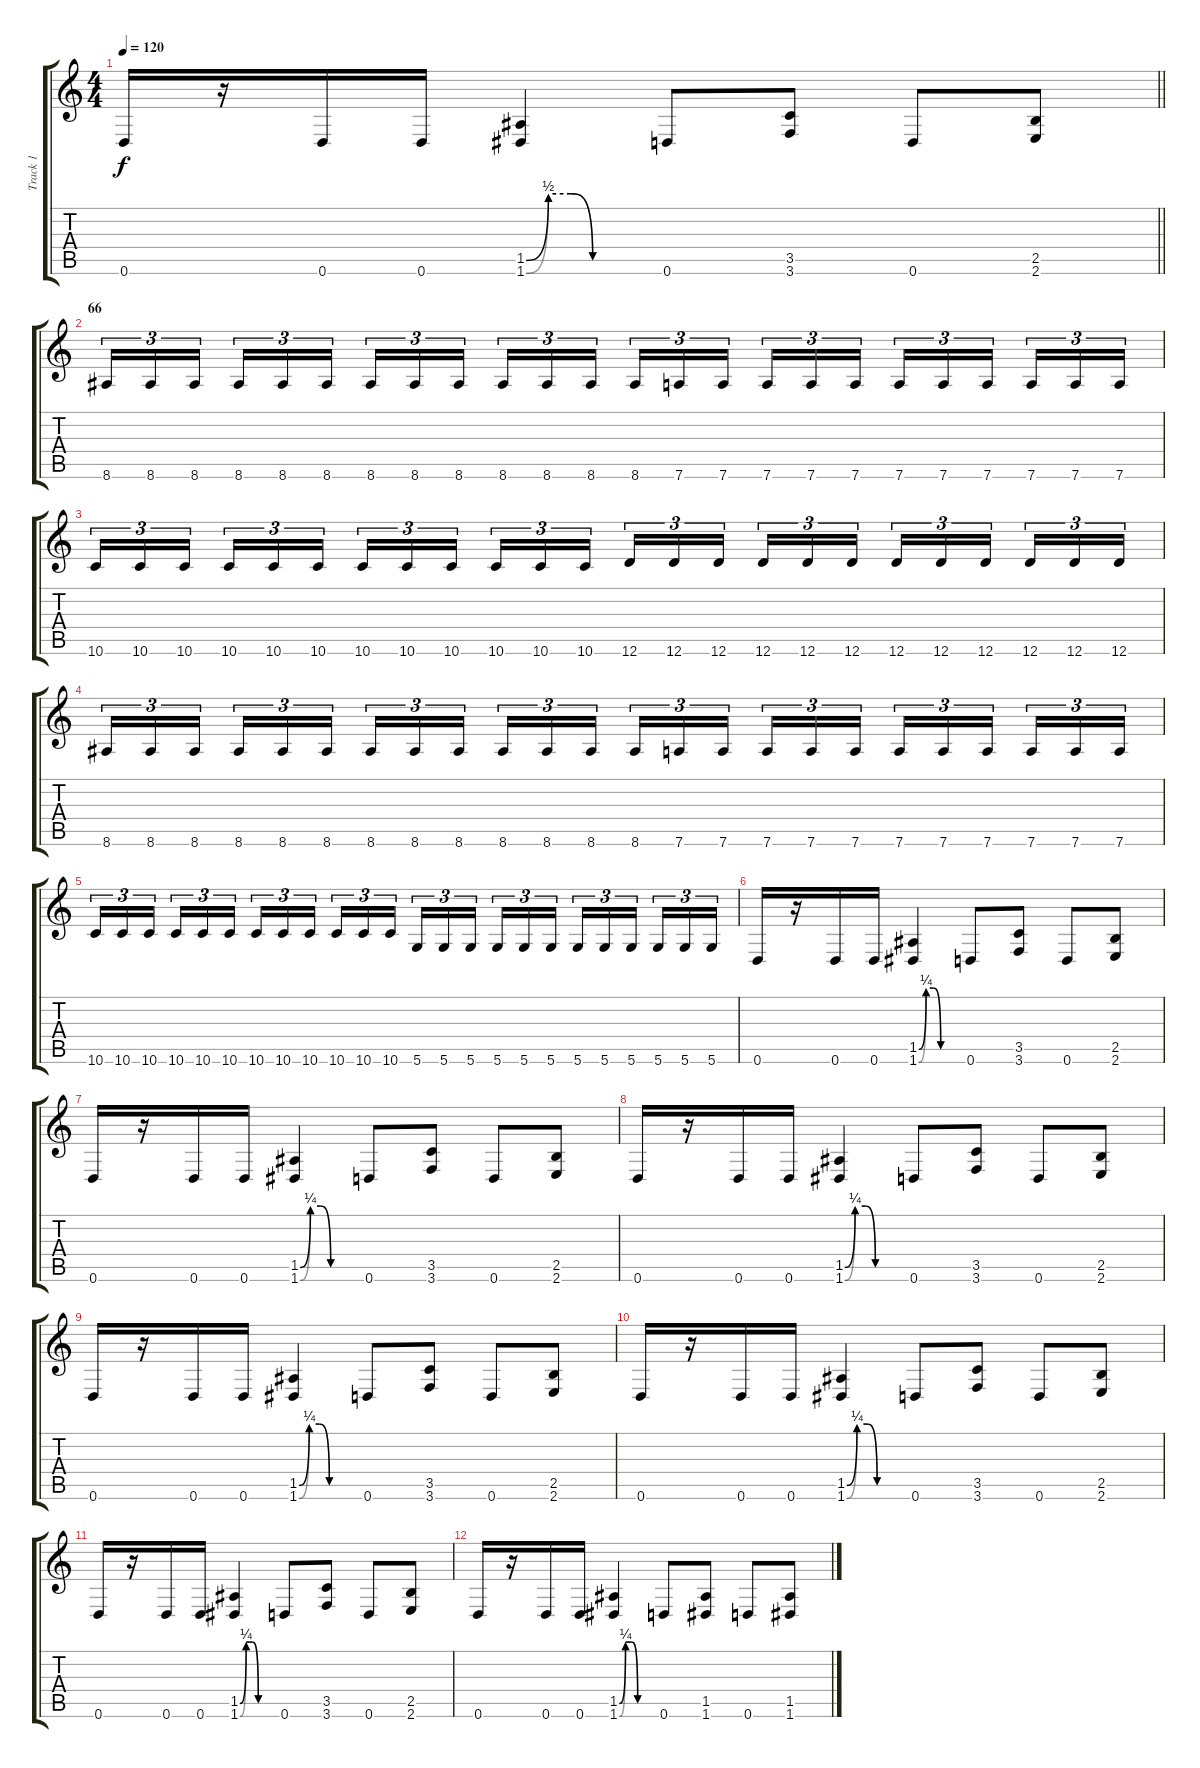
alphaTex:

\track ("Track 1" "Track 1") {instrument distortionguitar}
\staff {score tabs}
\tuning (E4 B3 G3 D3 A2 D2) {hide}
\ts (4 4)
\tempo 120
\clef g2
\barLineRight lightlight
\ks c
0.6.16{dy f} r.16 0.6.16 0.6.16 (1.5{be (custom 0 0 10 2 20 2 30 0 60 0)} 1.6{be (custom 0 0 10 2 20 2 30 0 60 0)}).4 0.6.8 (3.5 3.6).8 0.6.8 (2.5 2.6).8 |
\section ("" "66")
8.6.16{tu (3 2)} 8.6.16{tu (3 2)} 8.6.16{tu (3 2) beam splitsecondary} 8.6.16{tu (3 2)} 8.6.16{tu (3 2)} 8.6.16{tu (3 2)} 8.6.16{tu (3 2)} 8.6.16{tu (3 2)} 8.6.16{tu (3 2) beam splitsecondary} 8.6.16{tu (3 2)} 8.6.16{tu (3 2)} 8.6.16{tu (3 2)} 8.6.16{tu (3 2)} 7.6.16{tu (3 2)} 7.6.16{tu (3 2) beam splitsecondary} 7.6.16{tu (3 2)} 7.6.16{tu (3 2)} 7.6.16{tu (3 2)} 7.6.16{tu (3 2)} 7.6.16{tu (3 2)} 7.6.16{tu (3 2) beam splitsecondary} 7.6.16{tu (3 2)} 7.6.16{tu (3 2)} 7.6.16{tu (3 2)} |
10.6.16{tu (3 2)} 10.6.16{tu (3 2)} 10.6.16{tu (3 2) beam splitsecondary} 10.6.16{tu (3 2)} 10.6.16{tu (3 2)} 10.6.16{tu (3 2)} 10.6.16{tu (3 2)} 10.6.16{tu (3 2)} 10.6.16{tu (3 2) beam splitsecondary} 10.6.16{tu (3 2)} 10.6.16{tu (3 2)} 10.6.16{tu (3 2)} 12.6.16{tu (3 2)} 12.6.16{tu (3 2)} 12.6.16{tu (3 2) beam splitsecondary} 12.6.16{tu (3 2)} 12.6.16{tu (3 2)} 12.6.16{tu (3 2)} 12.6.16{tu (3 2)} 12.6.16{tu (3 2)} 12.6.16{tu (3 2) beam splitsecondary} 12.6.16{tu (3 2)} 12.6.16{tu (3 2)} 12.6.16{tu (3 2)} |
8.6.16{tu (3 2)} 8.6.16{tu (3 2)} 8.6.16{tu (3 2) beam splitsecondary} 8.6.16{tu (3 2)} 8.6.16{tu (3 2)} 8.6.16{tu (3 2)} 8.6.16{tu (3 2)} 8.6.16{tu (3 2)} 8.6.16{tu (3 2) beam splitsecondary} 8.6.16{tu (3 2)} 8.6.16{tu (3 2)} 8.6.16{tu (3 2)} 8.6.16{tu (3 2)} 7.6.16{tu (3 2)} 7.6.16{tu (3 2) beam splitsecondary} 7.6.16{tu (3 2)} 7.6.16{tu (3 2)} 7.6.16{tu (3 2)} 7.6.16{tu (3 2)} 7.6.16{tu (3 2)} 7.6.16{tu (3 2) beam splitsecondary} 7.6.16{tu (3 2)} 7.6.16{tu (3 2)} 7.6.16{tu (3 2)} |
10.6.16{tu (3 2)} 10.6.16{tu (3 2)} 10.6.16{tu (3 2) beam splitsecondary} 10.6.16{tu (3 2)} 10.6.16{tu (3 2)} 10.6.16{tu (3 2)} 10.6.16{tu (3 2)} 10.6.16{tu (3 2)} 10.6.16{tu (3 2) beam splitsecondary} 10.6.16{tu (3 2)} 10.6.16{tu (3 2)} 10.6.16{tu (3 2)} 5.6.16{tu (3 2)} 5.6.16{tu (3 2)} 5.6.16{tu (3 2) beam splitsecondary} 5.6.16{tu (3 2)} 5.6.16{tu (3 2)} 5.6.16{tu (3 2)} 5.6.16{tu (3 2)} 5.6.16{tu (3 2)} 5.6.16{tu (3 2) beam splitsecondary} 5.6.16{tu (3 2)} 5.6.16{tu (3 2)} 5.6.16{tu (3 2)} |
0.6.16 r.16 0.6.16 0.6.16 (1.5{be (custom 0 0 10 1 20 1 30 0 60 0)} 1.6{be (custom 0 0 10 1 20 1 30 0 60 0)}).4 0.6.8 (3.5 3.6).8 0.6.8 (2.5 2.6).8 |
0.6.16 r.16 0.6.16 0.6.16 (1.5{be (custom 0 0 10 1 20 1 30 0 60 0)} 1.6{be (custom 0 0 10 1 20 1 30 0 60 0)}).4 0.6.8 (3.5 3.6).8 0.6.8 (2.5 2.6).8 |
0.6.16 r.16 0.6.16 0.6.16 (1.5{be (custom 0 0 10 1 20 1 30 0 60 0)} 1.6{be (custom 0 0 10 1 20 1 30 0 60 0)}).4 0.6.8 (3.5 3.6).8 0.6.8 (2.5 2.6).8 |
0.6.16 r.16 0.6.16 0.6.16 (1.5{be (custom 0 0 10 1 20 1 30 0 60 0)} 1.6{be (custom 0 0 10 1 20 1 30 0 60 0)}).4 0.6.8 (3.5 3.6).8 0.6.8 (2.5 2.6).8 |
0.6.16 r.16 0.6.16 0.6.16 (1.5{be (custom 0 0 10 1 20 1 30 0 60 0)} 1.6{be (custom 0 0 10 1 20 1 30 0 60 0)}).4 0.6.8 (3.5 3.6).8 0.6.8 (2.5 2.6).8 |
0.6.16 r.16 0.6.16 0.6.16 (1.5{be (custom 0 0 10 1 20 1 30 0 60 0)} 1.6{be (custom 0 0 10 1 20 1 30 0 60 0)}).4 0.6.8 (3.5 3.6).8 0.6.8 (2.5 2.6).8 |
0.6.16 r.16 0.6.16 0.6.16 (1.5{be (custom 0 0 10 1 20 1 30 0 60 0)} 1.6{be (custom 0 0 10 1 20 1 30 0 60 0)}).4 0.6.8 (1.5 1.6).8 0.6.8 (1.5 1.6).8
